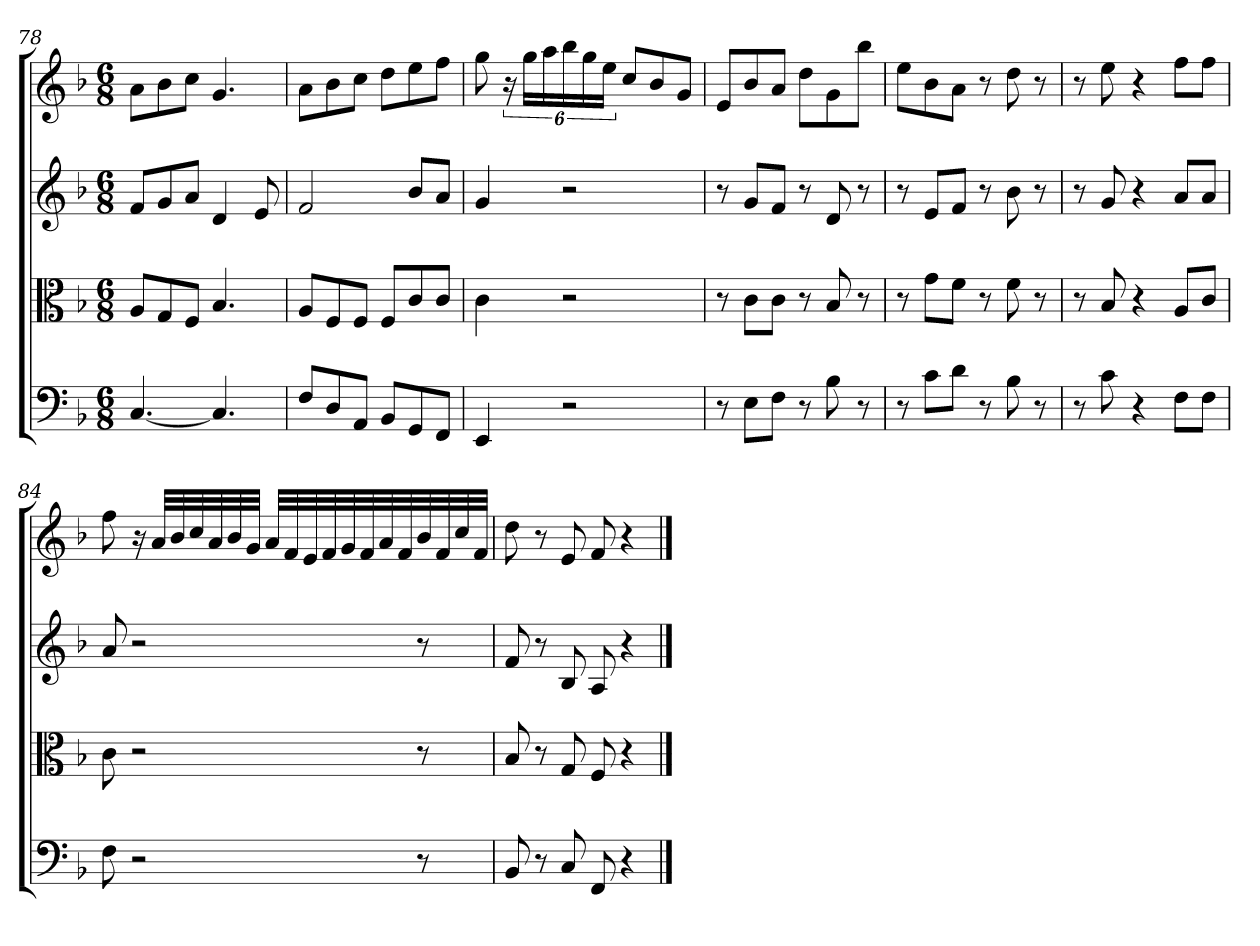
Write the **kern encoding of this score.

**kern	**kern	**kern	**kern
*part4	*part3	*part2	*part1
*staff4	*staff3	*staff2	*staff1
*clefF4	*clefC3	*clefG2	*clefG2
*k[b-]	*k[b-]	*k[b-]	*k[b-]
*F:	*F:	*F:	*F:
*M6/8	*M6/8	*M6/8	*M6/8
=78	=78	=78	=78
[4.C	8A/L	8f/L	8a\L
.	8G/	8g/	8b-\
.	8F/J	8a/J	8cc\J
4.C]	4.B-	4d	4.g
.	.	8e	.
=79	=79	=79	=79
8F/L	8A/L	2f	8a\L
8D/	8F/	.	8b-\
8AA/J	8F/J	.	8cc\J
8BB-/L	8F/L	.	8dd\L
8GG/	8c/	8b-/L	8ee\
8FF/J	8c/J	8a/J	8ff\J
=80	=80	=80	=80
4EE	4c	4g	8gg
.	.	.	24r
.	.	.	24gg\LL
.	.	.	24aa\
2r	2r	2r	24bb-\
.	.	.	24gg\
.	.	.	24ee\JJ
.	.	.	8cc/L
.	.	.	8b-/
.	.	.	8g/J
=81	=81	=81	=81
8r	8r	8r	8e/L
8E\L	8c\L	8g/L	8b-/
8F\J	8c\J	8f/J	8a/J
8r	8r	8r	8dd\L
8B-	8B-	8d	8g\
8r	8r	8r	8bb-\J
=82	=82	=82	=82
8r	8r	8r	8ee\L
8c\L	8g\L	8e/L	8b-\
8d\J	8f\J	8f/J	8a\J
8r	8r	8r	8r
8B-	8f	8b-	8dd
8r	8r	8r	8r
=83	=83	=83	=83
8r	8r	8r	8r
8c	8B-	8g	8ee
4r	4r	4r	4r
8F\L	8A/L	8a/L	8ff\L
8F\J	8c/J	8a/J	8ff\J
=84	=84	=84	=84
8F	8c	8a	8ff
2r	2r	2r	16r
.	.	.	32a/LLL
.	.	.	32b-/
.	.	.	32cc/
.	.	.	32a/
.	.	.	32b-/
.	.	.	32g/JJJ
.	.	.	32a/LLL
.	.	.	32f/
.	.	.	32e/
.	.	.	32f/
.	.	.	32g/
.	.	.	32f/
.	.	.	32a/
.	.	.	32f/
8r	8r	8r	32b-/
.	.	.	32f/
.	.	.	32cc/
.	.	.	32f/JJJ
=85	=85	=85	=85
8BB-	8B-	8f	8dd
8r	8r	8r	8r
8C	8G	8B-	8e
8FF	8F	8A	8f
4r	4r	4r	4r
==	==	==	==
*-	*-	*-	*-
